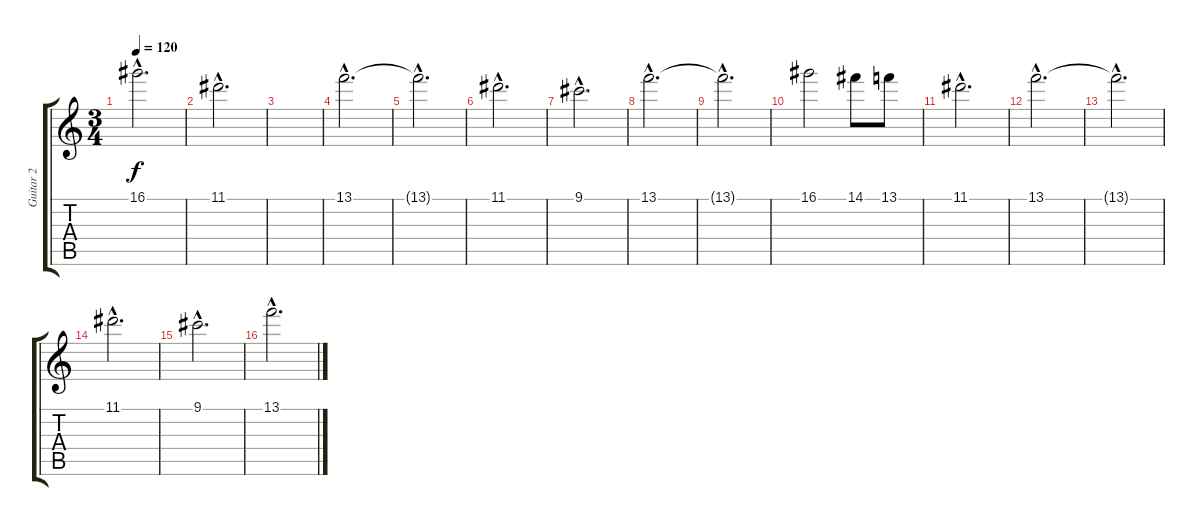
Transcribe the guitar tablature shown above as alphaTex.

\track ("Guitar 2" "Guitar 2") {instrument distortionguitar}
\staff {score tabs}
\tuning (E4 B3 G3 D3 A2 E2) {hide}
\ts (3 4)
\tempo 120
\clef g2
\ks c
16.1{hac}.2{d dy f} |
11.1{hac}.2{d} |
|
13.1{hac}.2{d} |
13.1{hac t}.2{d} |
11.1{hac}.2{d} |
9.1{hac}.2{d} |
13.1{hac}.2{d} |
13.1{hac t}.2{d} |
16.1.2 14.1.8 13.1.8 |
11.1{hac}.2{d} |
13.1{hac}.2{d} |
13.1{hac t}.2{d} |
11.1{hac}.2{d} |
9.1{hac}.2{d} |
13.1{hac}.2{d}
